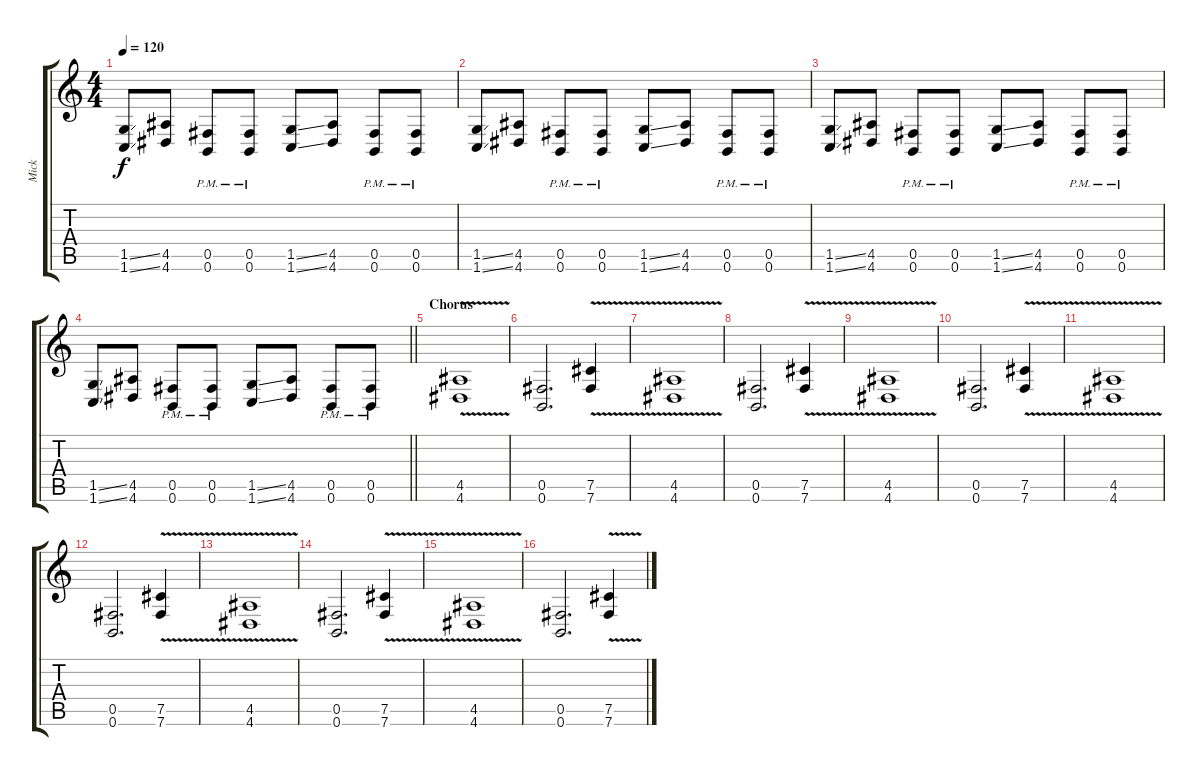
\track ("Mick" "Mick") {instrument distortionguitar}
\staff {score tabs}
\tuning (Db4 Ab3 E3 B2 Gb2 B1) {hide}
\ts (4 4)
\tempo 120
\clef g2
\ks c
(1.5{ss} 1.6{ss}).8{dy f} (4.5 4.6).8 (0.5{pm} 0.6{pm}).8 (0.5{pm} 0.6{pm}).8 (1.5{ss} 1.6{ss}).8 (4.5 4.6).8 (0.5{pm} 0.6{pm}).8 (0.5{pm} 0.6{pm}).8 |
(1.5{ss} 1.6{ss}).8 (4.5 4.6).8 (0.5{pm} 0.6{pm}).8 (0.5{pm} 0.6{pm}).8 (1.5{ss} 1.6{ss}).8 (4.5 4.6).8 (0.5{pm} 0.6{pm}).8 (0.5{pm} 0.6{pm}).8 |
(1.5{ss} 1.6{ss}).8 (4.5 4.6).8 (0.5{pm} 0.6{pm}).8 (0.5{pm} 0.6{pm}).8 (1.5{ss} 1.6{ss}).8 (4.5 4.6).8 (0.5{pm} 0.6{pm}).8 (0.5{pm} 0.6{pm}).8 |
\barLineRight lightlight
(1.5{ss} 1.6{ss}).8 (4.5 4.6).8 (0.5{pm} 0.6{pm}).8 (0.5{pm} 0.6{pm}).8 (1.5{ss} 1.6{ss}).8 (4.5 4.6).8 (0.5{pm} 0.6{pm}).8 (0.5{pm} 0.6{pm}).8 |
\section ("" "Chorus")
(4.5{v} 4.6{v}).1 |
(0.5 0.6).2{d} (7.5{v} 7.6{v}).4 |
(4.5{v} 4.6{v}).1 |
(0.5 0.6).2{d} (7.5{v} 7.6{v}).4 |
(4.5{v} 4.6{v}).1 |
(0.5 0.6).2{d} (7.5{v} 7.6{v}).4 |
(4.5{v} 4.6{v}).1 |
(0.5 0.6).2{d} (7.5{v} 7.6{v}).4 |
(4.5{v} 4.6{v}).1 |
(0.5 0.6).2{d} (7.5{v} 7.6{v}).4 |
(4.5{v} 4.6{v}).1 |
(0.5 0.6).2{d} (7.5{v} 7.6{v}).4
